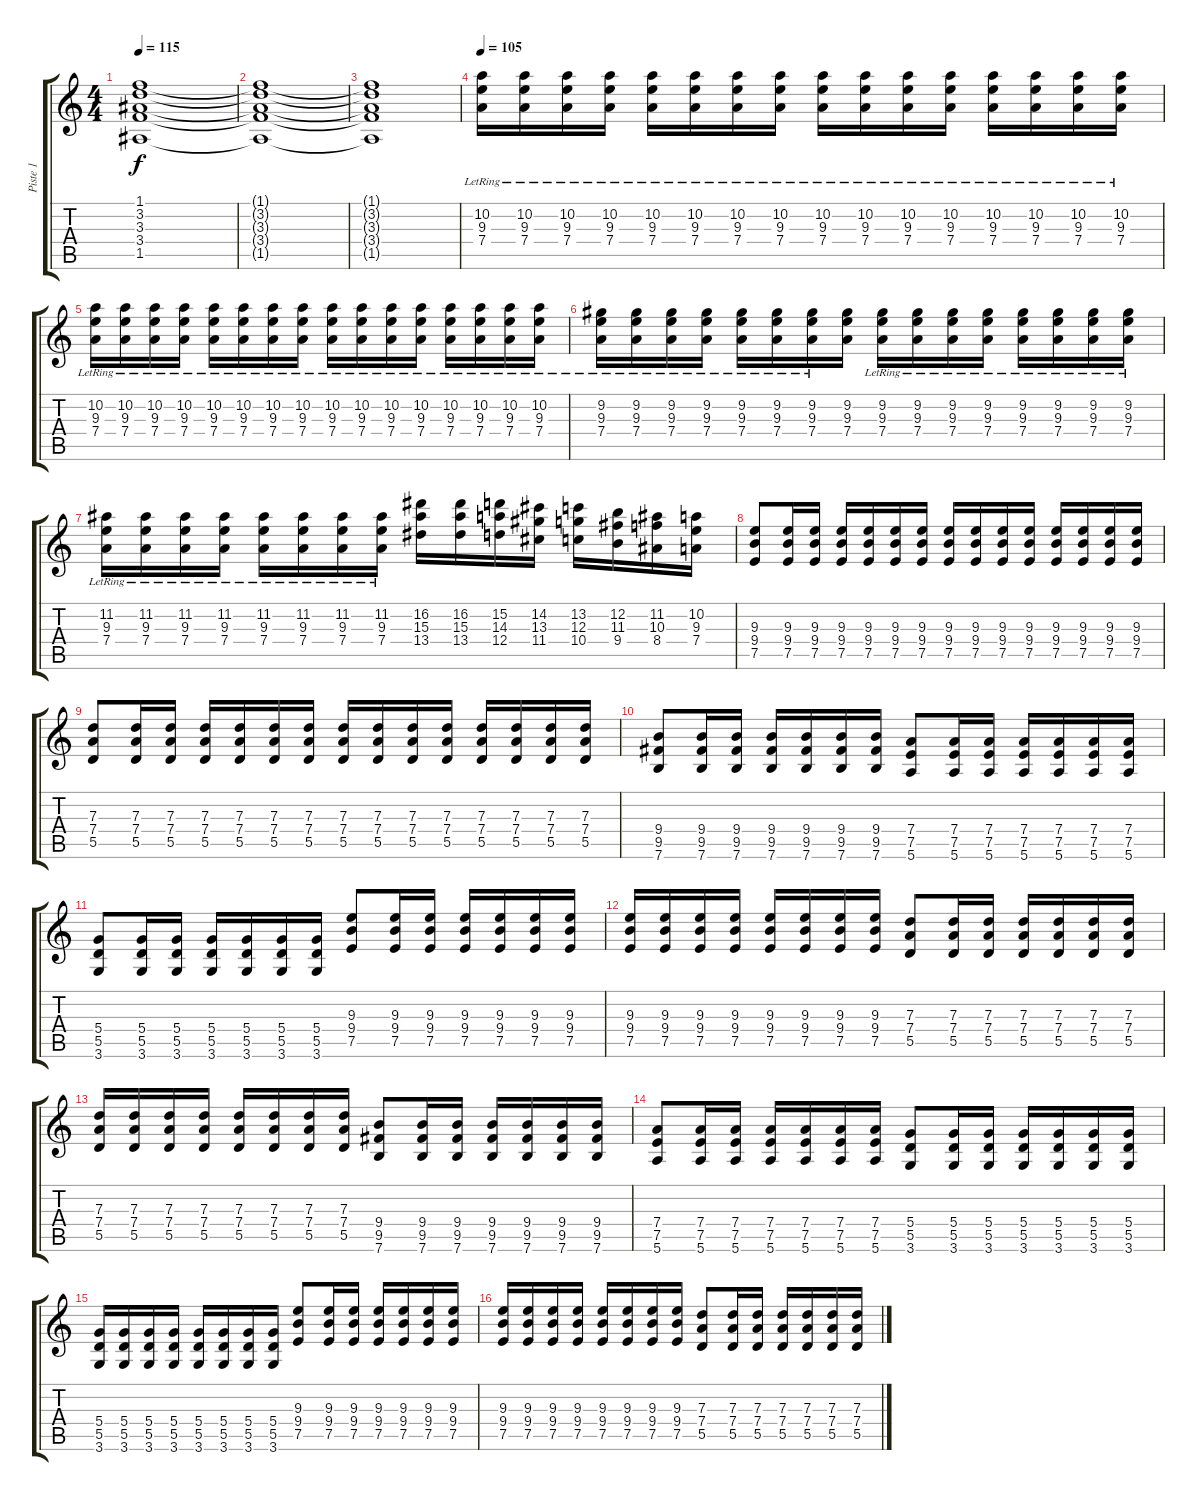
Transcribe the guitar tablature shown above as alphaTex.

\track ("Piste 1" "Piste 1") {instrument overdrivenguitar}
\staff {score tabs}
\tuning (E4 B3 G3 D3 A2 E2) {hide}
\ts (4 4)
\tempo 115
\clef g2
\ks c
(1.1{t} 3.2{t} 3.3{t} 3.4{t} 1.5{t}).1{dy f} |
(1.1{t} 3.2{t} 3.3{t} 3.4{t} 1.5{t}).1 |
(1.1{t} 3.2{t} 3.3{t} 3.4{t} 1.5{t}).1 |
\tempo 105
(10.2{lr} 9.3{lr} 7.4{lr}).16 (10.2{lr} 9.3{lr} 7.4{lr}).16 (10.2{lr} 9.3{lr} 7.4{lr}).16 (10.2{lr} 9.3{lr} 7.4{lr}).16 (10.2{lr} 9.3{lr} 7.4{lr}).16 (10.2{lr} 9.3{lr} 7.4{lr}).16 (10.2{lr} 9.3{lr} 7.4{lr}).16 (10.2{lr} 9.3{lr} 7.4{lr}).16 (10.2{lr} 9.3{lr} 7.4{lr}).16 (10.2{lr} 9.3{lr} 7.4{lr}).16 (10.2{lr} 9.3{lr} 7.4{lr}).16 (10.2{lr} 9.3{lr} 7.4{lr}).16 (10.2{lr} 9.3{lr} 7.4{lr}).16 (10.2{lr} 9.3{lr} 7.4{lr}).16 (10.2{lr} 9.3{lr} 7.4{lr}).16 (10.2{lr} 9.3{lr} 7.4{lr}).16 |
(10.2{lr} 9.3{lr} 7.4{lr}).16 (10.2{lr} 9.3{lr} 7.4{lr}).16 (10.2{lr} 9.3{lr} 7.4{lr}).16 (10.2{lr} 9.3{lr} 7.4{lr}).16 (10.2{lr} 9.3{lr} 7.4{lr}).16 (10.2{lr} 9.3{lr} 7.4{lr}).16 (10.2{lr} 9.3{lr} 7.4{lr}).16 (10.2{lr} 9.3{lr} 7.4{lr}).16 (10.2{lr} 9.3{lr} 7.4{lr}).16 (10.2{lr} 9.3{lr} 7.4{lr}).16 (10.2{lr} 9.3{lr} 7.4{lr}).16 (10.2{lr} 9.3{lr} 7.4{lr}).16 (10.2{lr} 9.3{lr} 7.4{lr}).16 (10.2{lr} 9.3{lr} 7.4{lr}).16 (10.2{lr} 9.3{lr} 7.4{lr}).16 (10.2{lr} 9.3{lr} 7.4{lr}).16 |
(9.2{lr} 9.3{lr} 7.4{lr}).16 (9.2{lr} 9.3{lr} 7.4{lr}).16 (9.2{lr} 9.3{lr} 7.4{lr}).16 (9.2{lr} 9.3{lr} 7.4{lr}).16 (9.2{lr} 9.3{lr} 7.4{lr}).16 (9.2 9.3{lr} 7.4{lr}).16 (9.2{lr} 9.3{lr} 7.4{lr}).16 (9.2 9.3 7.4).16 (9.2{lr} 9.3{lr} 7.4{lr}).16 (9.2{lr} 9.3{lr} 7.4{lr}).16 (9.2{lr} 9.3{lr} 7.4{lr}).16 (9.2{lr} 9.3{lr} 7.4{lr}).16 (9.2{lr} 9.3{lr} 7.4{lr}).16 (9.2{lr} 9.3{lr} 7.4{lr}).16 (9.2{lr} 9.3{lr} 7.4{lr}).16 (9.2{lr} 9.3{lr} 7.4{lr}).16 |
(11.2{lr} 9.3{lr} 7.4{lr}).16 (11.2{lr} 9.3{lr} 7.4{lr}).16 (11.2{lr} 9.3{lr} 7.4{lr}).16 (11.2{lr} 9.3{lr} 7.4{lr}).16 (11.2{lr} 9.3{lr} 7.4{lr}).16 (11.2{lr} 9.3{lr} 7.4{lr}).16 (11.2{lr} 9.3{lr} 7.4{lr}).16 (11.2{lr} 9.3{lr} 7.4{lr}).16 (16.2 15.3 13.4).16 (16.2 15.3 13.4).16 (15.2 14.3 12.4).16 (14.2 13.3 11.4).16 (13.2 12.3 10.4).16 (12.2 11.3 9.4).16 (11.2 10.3 8.4).16 (10.2 9.3 7.4).16 |
(9.3 9.4 7.5).8 (9.3 9.4 7.5).16 (9.3 9.4 7.5).16 (9.3 9.4 7.5).16 (9.3 9.4 7.5).16 (9.3 9.4 7.5).16 (9.3 9.4 7.5).16 (9.3 9.4 7.5).16 (9.3 9.4 7.5).16 (9.3 9.4 7.5).16 (9.3 9.4 7.5).16 (9.3 9.4 7.5).16 (9.3 9.4 7.5).16 (9.3 9.4 7.5).16 (9.3 9.4 7.5).16 |
(7.3 7.4 5.5).8 (7.3 7.4 5.5).16 (7.3 7.4 5.5).16 (7.3 7.4 5.5).16 (7.3 7.4 5.5).16 (7.3 7.4 5.5).16 (7.3 7.4 5.5).16 (7.3 7.4 5.5).16 (7.3 7.4 5.5).16 (7.3 7.4 5.5).16 (7.3 7.4 5.5).16 (7.3 7.4 5.5).16 (7.3 7.4 5.5).16 (7.3 7.4 5.5).16 (7.3 7.4 5.5).16 |
(9.4 9.5 7.6).8 (9.4 9.5 7.6).16 (9.4 9.5 7.6).16 (9.4 9.5 7.6).16 (9.4 9.5 7.6).16 (9.4 9.5 7.6).16 (9.4 9.5 7.6).16 (7.4 7.5 5.6).8 (7.4 7.5 5.6).16 (7.4 7.5 5.6).16 (7.4 7.5 5.6).16 (7.4 7.5 5.6).16 (7.4 7.5 5.6).16 (7.4 7.5 5.6).16 |
(5.4 5.5 3.6).8 (5.4 5.5 3.6).16 (5.4 5.5 3.6).16 (5.4 5.5 3.6).16 (5.4 5.5 3.6).16 (5.4 5.5 3.6).16 (5.4 5.5 3.6).16 (9.3 9.4 7.5).8 (9.3 9.4 7.5).16 (9.3 9.4 7.5).16 (9.3 9.4 7.5).16 (9.3 9.4 7.5).16 (9.3 9.4 7.5).16 (9.3 9.4 7.5).16 |
(9.3 9.4 7.5).16 (9.3 9.4 7.5).16 (9.3 9.4 7.5).16 (9.3 9.4 7.5).16 (9.3 9.4 7.5).16 (9.3 9.4 7.5).16 (9.3 9.4 7.5).16 (9.3 9.4 7.5).16 (7.3 7.4 5.5).8 (7.3 7.4 5.5).16 (7.3 7.4 5.5).16 (7.3 7.4 5.5).16 (7.3 7.4 5.5).16 (7.3 7.4 5.5).16 (7.3 7.4 5.5).16 |
(7.3 7.4 5.5).16 (7.3 7.4 5.5).16 (7.3 7.4 5.5).16 (7.3 7.4 5.5).16 (7.3 7.4 5.5).16 (7.3 7.4 5.5).16 (7.3 7.4 5.5).16 (7.3 7.4 5.5).16 (9.4 9.5 7.6).8 (9.4 9.5 7.6).16 (9.4 9.5 7.6).16 (9.4 9.5 7.6).16 (9.4 9.5 7.6).16 (9.4 9.5 7.6).16 (9.4 9.5 7.6).16 |
(7.4 7.5 5.6).8 (7.4 7.5 5.6).16 (7.4 7.5 5.6).16 (7.4 7.5 5.6).16 (7.4 7.5 5.6).16 (7.4 7.5 5.6).16 (7.4 7.5 5.6).16 (5.4 5.5 3.6).8 (5.4 5.5 3.6).16 (5.4 5.5 3.6).16 (5.4 5.5 3.6).16 (5.4 5.5 3.6).16 (5.4 5.5 3.6).16 (5.4 5.5 3.6).16 |
(5.4 5.5 3.6).16 (5.4 5.5 3.6).16 (5.4 5.5 3.6).16 (5.4 5.5 3.6).16 (5.4 5.5 3.6).16 (5.4 5.5 3.6).16 (5.4 5.5 3.6).16 (5.4 5.5 3.6).16 (9.3 9.4 7.5).8 (9.3 9.4 7.5).16 (9.3 9.4 7.5).16 (9.3 9.4 7.5).16 (9.3 9.4 7.5).16 (9.3 9.4 7.5).16 (9.3 9.4 7.5).16 |
(9.3 9.4 7.5).16 (9.3 9.4 7.5).16 (9.3 9.4 7.5).16 (9.3 9.4 7.5).16 (9.3 9.4 7.5).16 (9.3 9.4 7.5).16 (9.3 9.4 7.5).16 (9.3 9.4 7.5).16 (7.3 7.4 5.5).8 (7.3 7.4 5.5).16 (7.3 7.4 5.5).16 (7.3 7.4 5.5).16 (7.3 7.4 5.5).16 (7.3 7.4 5.5).16 (7.3 7.4 5.5).16
